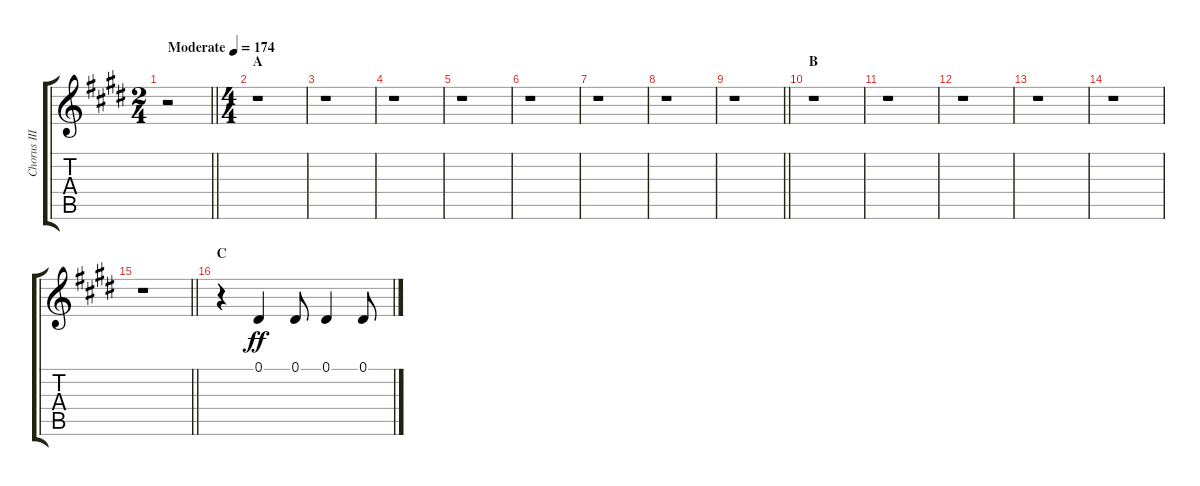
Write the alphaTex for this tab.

\track ("Chorus III" "Chorus III") {instrument voiceoohs}
\staff {score tabs}
\tuning (Eb4 Bb3 Gb3 Db3 Ab2 Eb2) {hide}
\ts (2 4)
\tempo (174 "Moderate")
\clef g2
\barLineRight lightlight
\ks e
r.2{dy ff instrument voiceoohs} |
\ts (4 4)
\section ("" "A")
r.1 |
r.1 |
r.1 |
r.1 |
r.1 |
r.1 |
r.1 |
\barLineRight lightlight
r.1 |
\section ("" "B")
r.1 |
r.1 |
r.1 |
r.1 |
r.1 |
\barLineRight lightlight
r.1 |
\section ("" "C")
r.4 0.1.4 0.1.8 0.1.4 0.1.8
